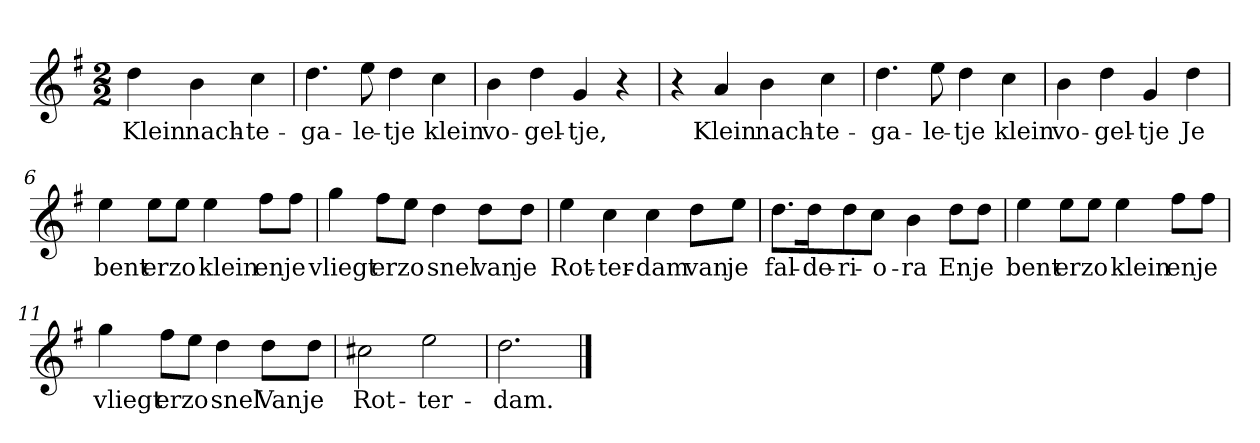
**kern	**text
*part1	*part1
*staff1	*staff1
*clefG2	*
*k[f#]	*
*G:	*
*M2/2	*
*MM120	*
=	=
4dd	Klein
4b	nach-
4cc	-te-
=1	=1
4.dd	-ga-
8ee	-le-
4dd	-tje
4cc	klein
=2	=2
4b	vo-
4dd	-gel-
4g	-tje,
4r	.
=3	=3
4r	.
4a	Klein
4b	nach-
4cc	-te-
=4	=4
4.dd	-ga-
8ee	-le-
4dd	-tje
4cc	klein
=5	=5
4b	vo-
4dd	-gel-
4g	-tje
4dd	Je
=6	=6
4ee	bent
8ee\L	er
8ee\J	zo
4ee	klein
8ff#\L	en
8ff#\J	je
=7	=7
4gg	vliegt
8ff#\L	er
8ee\J	zo
4dd	snel
8dd\L	van
8dd\J	je
=8	=8
4ee	Rot-
4cc	-ter-
4cc	-dam
8dd\L	van
8ee\J	je
=9	=9
8.dd\L	fal-
16dd\K	-de-
8dd\	-ri-
8cc\J	-o-
4b	-ra
8dd\L	En
8dd\J	je
=10	=10
4ee	bent
8ee\L	er
8ee\J	zo
4ee	klein
8ff#\L	en
8ff#\J	je
=11	=11
4gg	vliegt
8ff#\L	er
8ee\J	zo
4dd	snel
8dd\L	Van
8dd\J	je
=12	=12
2cc#X	Rot-
2ee	-ter-
=13	=13
2.dd	-dam.
==	==
*-	*-
